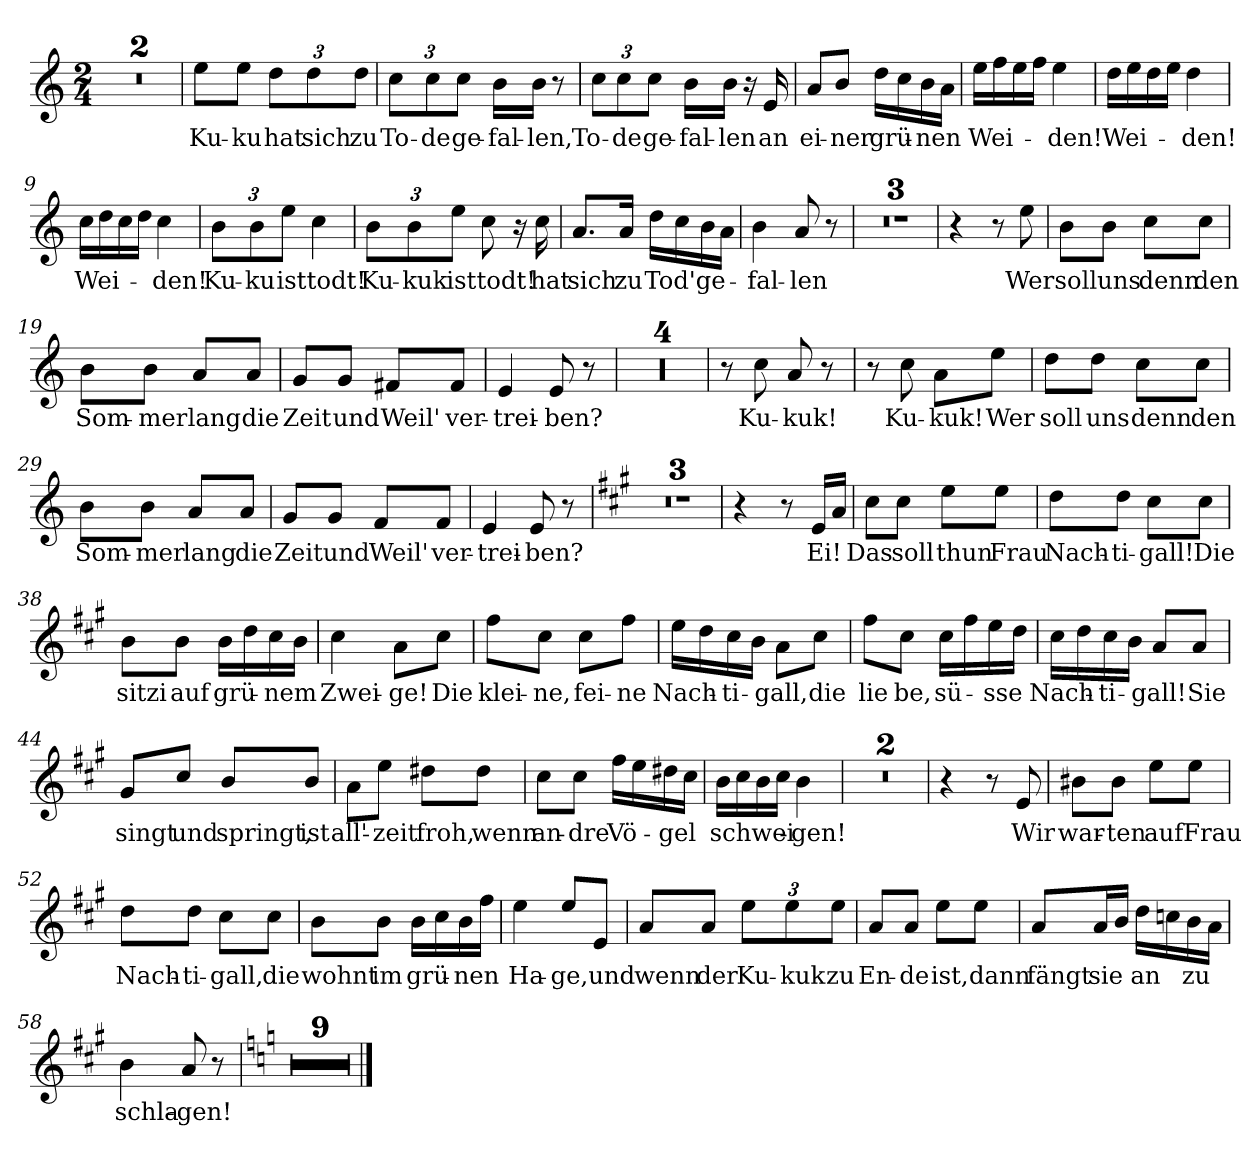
**kern	**text
*part1	*part1
*staff1	*staff1
*clefG2	*
*k[]	*
*M2/4	*
=1	=1
2r	.
=2	=2
2r	.
=3	=3
!	!LO:LY:b
8ee\L	Ku-
!	!LO:LY:b
8ee\J	-ku
!	!LO:LY:b
12dd\L	hat
!	!LO:LY:b
12dd\	sich
!	!LO:LY:b
12dd\J	zu
=4	=4
!	!LO:LY:b
12cc\L	To-
!	!LO:LY:b
12cc\	-de
!	!LO:LY:b
12cc\J	ge-
!	!LO:LY:b
16b\LL	-fal-
!	!LO:LY:b
16b\JJ	-len,
8r	.
=5	=5
!	!LO:LY:b
12cc\L	To-
!	!LO:LY:b
12cc\	-de
!	!LO:LY:b
12cc\J	ge-
!	!LO:LY:b
16b\LL	-fal-
!	!LO:LY:b
16b\JJ	-len
16r	.
!	!LO:LY:b
16e/	an
=6	=6
!	!LO:LY:b
8a/L	ei-
!	!LO:LY:b
8b/J	-ner
!	!LO:LY:b
16dd\LL	grü-
16cc\	.
!	!LO:LY:b
16b\	-nen
16a\JJ	.
=7	=7
!	!LO:LY:b
16ee\LL	Wei-
16ff\	.
16ee\	.
16ff\JJ	.
!	!LO:LY:b
4ee\	-den!
=8	=8
!	!LO:LY:b
16dd\LL	Wei-
16ee\	.
16dd\	.
16ee\JJ	.
!	!LO:LY:b
4dd\	-den!
!!LO:LB:g=z
=9	=9
!	!LO:LY:b
16cc\LL	Wei-
16dd\	.
16cc\	.
16dd\JJ	.
!	!LO:LY:b
4cc\	-den!
=10	=10
!	!LO:LY:b
12b\L	Ku-
!	!LO:LY:b
12b\	-ku
!	!LO:LY:b
12ee\J	ist
!	!LO:LY:b
4cc\	todt!
=11	=11
!	!LO:LY:b
12b\L	Ku-
!	!LO:LY:b
12b\	-kuk
!	!LO:LY:b
12ee\J	ist
!	!LO:LY:b
8cc\	todt!
16r	.
!	!LO:LY:b
16cc\	hat
=12	=12
!	!LO:LY:b
8.a/L	sich
!	!LO:LY:b
16a/Jk	zu
!	!LO:LY:b
16dd\LL	Tod'
16cc\	.
!	!LO:LY:b
16b\	ge-
16a\JJ	.
=13	=13
!	!LO:LY:b
4b\	-fal-
!	!LO:LY:b
8a/	-len
8r	.
=14	=14
2r	.
=15	=15
2r	.
=16	=16
2r	.
=17	=17
4r	.
8r	.
!	!LO:LY:b
8ee\	Wer
!!LO:LB:g=z
=18	=18
!	!LO:LY:b
8b\L	soll
!	!LO:LY:b
8b\J	uns
!	!LO:LY:b
8cc\L	denn
!	!LO:LY:b
8cc\J	den
=19	=19
!	!LO:LY:b
8b\L	Som-
!	!LO:LY:b
8b\J	-mer
!	!LO:LY:b
8a/L	lang
!	!LO:LY:b
8a/J	die
=20	=20
!	!LO:LY:b
8g/L	Zeit
!	!LO:LY:b
8g/J	und
!	!LO:LY:b
8f#X/L	Weil'
!	!LO:LY:b
8f#/J	ver-
=21	=21
!	!LO:LY:b
4e/	-trei-
!	!LO:LY:b
8e/	-ben?
8r	.
=22	=22
2r	.
=23	=23
2r	.
=24	=24
2r	.
=25	=25
2r	.
=26	=26
8r	.
!	!LO:LY:b
8cc\	Ku-
!	!LO:LY:b
8a/	-kuk!
8r	.
!!LO:LB:g=z
=27	=27
8r	.
!	!LO:LY:b
8cc\	Ku-
!	!LO:LY:b
8a\L	-kuk!
!	!LO:LY:b
8ee\J	Wer
=28	=28
!	!LO:LY:b
8dd\L	soll
!	!LO:LY:b
8dd\J	uns
!	!LO:LY:b
8cc\L	denn
!	!LO:LY:b
8cc\J	den
=29	=29
!	!LO:LY:b
8b\L	Som-
!	!LO:LY:b
8b\J	-mer
!	!LO:LY:b
8a/L	lang
!	!LO:LY:b
8a/J	die
=30	=30
!	!LO:LY:b
8g/L	Zeit
!	!LO:LY:b
8g/J	und
!	!LO:LY:b
8f/L	Weil'
!	!LO:LY:b
8f/J	ver-
=31	=31
!	!LO:LY:b
4e/	-trei-
!	!LO:LY:b
8e/	-ben?
8r	.
=32	=32
*k[f#c#g#]	*
2r	.
=33	=33
2r	.
=34	=34
2r	.
=35	=35
4r	.
8r	.
!	!LO:LY:b
16e/LL	Ei!
16a/JJ	.
!!LO:LB:g=z
=36	=36
!	!LO:LY:b
8cc#\L	Das
!	!LO:LY:b
8cc#\J	soll
!	!LO:LY:b
8ee\L	thun
!	!LO:LY:b
8ee\J	Frau
=37	=37
!	!LO:LY:b
8dd\L	Nach-
!	!LO:LY:b
8dd\J	-ti-
!	!LO:LY:b
8cc#\L	-gall!
!	!LO:LY:b
8cc#\J	Die
=38	=38
!	!LO:LY:b
8b\L	sitzi
!	!LO:LY:b
8b\J	auf
!	!LO:LY:b
16b\LL	grü-
16dd\	.
!	!LO:LY:b
16cc#\	-nem
16b\JJ	.
=39	=39
!	!LO:LY:b
4cc#\	Zwei-
!	!LO:LY:b
8a\L	-ge!
!	!LO:LY:b
8cc#\J	Die
=40	=40
!	!LO:LY:b
8ff#\L	klei-
!	!LO:LY:b
8cc#\J	-ne,
!	!LO:LY:b
8cc#\L	fei-
!	!LO:LY:b
8ff#\J	-ne
=41	=41
!	!LO:LY:b
16ee\LL	Nach-
16dd\	.
!	!LO:LY:b
16cc#\	-ti-
16b\JJ	.
!	!LO:LY:b
8a\L	-gall,
!	!LO:LY:b
8cc#\J	die
!!LO:LB:g=z
=42	=42
!	!LO:LY:b
8ff#\L	lie
!	!LO:LY:b
8cc#\J	be,
!	!LO:LY:b
16cc#\LL	sü-
16ff#\	.
!	!LO:LY:b
16ee\	-sse
16dd\JJ	.
=43	=43
!	!LO:LY:b
16cc#\LL	Nach-
16dd\	.
!	!LO:LY:b
16cc#\	-ti-
16b\JJ	.
!	!LO:LY:b
8a/L	-gall!
!	!LO:LY:b
8a/J	Sie
=44	=44
!	!LO:LY:b
8g#/L	singt
!	!LO:LY:b
8cc#/J	und
!	!LO:LY:b
8b/L	springt,
!	!LO:LY:b
8b/J	ist
=45	=45
!	!LO:LY:b
8a\L	all'-
!	!LO:LY:b
8ee\J	-zeit
!	!LO:LY:b
8dd#X\L	froh,
!	!LO:LY:b
8dd#\J	wenn
=46	=46
!	!LO:LY:b
8cc#\L	an-
!	!LO:LY:b
8cc#\J	-dre
!	!LO:LY:b
16ff#\LL	Vö-
16ee\	.
!	!LO:LY:b
16dd#X\	-gel
16cc#\JJ	.
=47	=47
!	!LO:LY:b
16b\LL	schwei-
16cc#\	.
16b\	.
16cc#\JJ	.
!	!LO:LY:b
4b\	-gen!
=48	=48
2r	.
!!LO:LB:g=z
=49	=49
2r	.
=50	=50
4r	.
8r	.
!	!LO:LY:b
8e/	Wir
=51	=51
!	!LO:LY:b
8b#X\L	war-
!	!LO:LY:b
8b#\J	-ten
!	!LO:LY:b
8ee\L	auf
!	!LO:LY:b
8ee\J	Frau
=52	=52
!	!LO:LY:b
8dd\L	Nach-
!	!LO:LY:b
8dd\J	-ti-
!	!LO:LY:b
8cc#\L	-gall,
!	!LO:LY:b
8cc#\J	die
=53	=53
!	!LO:LY:b
8b\L	wohnt
!	!LO:LY:b
8b\J	im
!	!LO:LY:b
16b\LL	grü-
16cc#\	.
!	!LO:LY:b
16b\	-nen
16ff#\JJ	.
=54	=54
!	!LO:LY:b
4ee\	Ha-
!	!LO:LY:b
8ee/L	-ge,
!	!LO:LY:b
8e/J	und
=55	=55
!	!LO:LY:b
8a/L	wenn
!	!LO:LY:b
8a/J	der
!	!LO:LY:b
12ee\L	Ku-
!	!LO:LY:b
12ee\	-kuk
!	!LO:LY:b
12ee\J	zu
!!LO:LB:g=z
=56	=56
!	!LO:LY:b
8a/L	En-
!	!LO:LY:b
8a/J	-de
!	!LO:LY:b
8ee\L	ist,
!	!LO:LY:b
8ee\J	dann
=57	=57
!	!LO:LY:b
8a/L	fängt
!	!LO:LY:b
16a/L	sie
16b/JJ	.
!	!LO:LY:b
16dd\LL	an
16ccn\	.
!	!LO:LY:b
16b\	zu
16a\JJ	.
=58	=58
!	!LO:LY:b
4b\	schla-
!	!LO:LY:b
8a/	-gen!
8r	.
=59	=59
*k[]	*
2r	.
=60	=60
2r	.
=61	=61
2r	.
=62	=62
2r	.
=63	=63
2r	.
=64	=64
2r	.
=65	=65
2r	.
=66	=66
2r	.
=67	=67
2r	.
==	==
*-	*-
